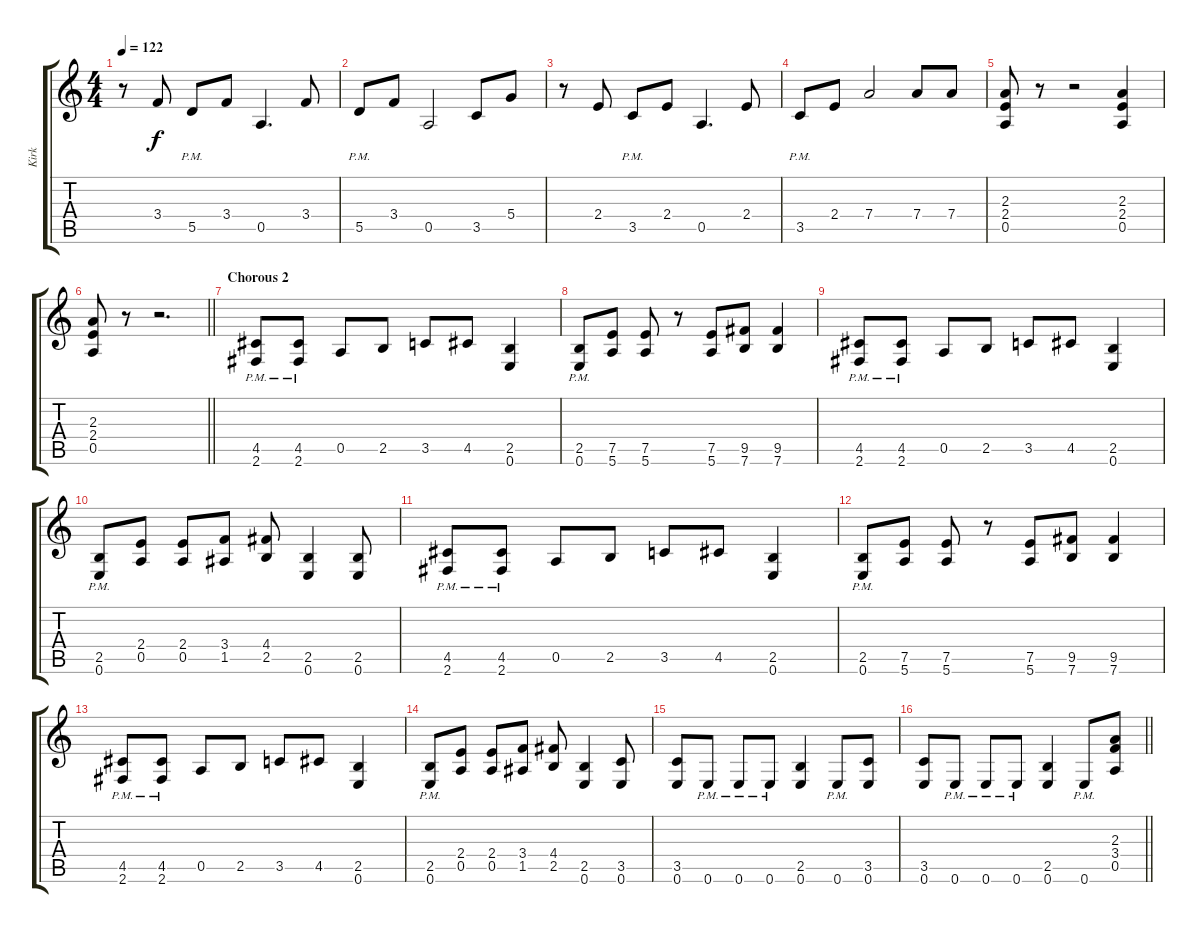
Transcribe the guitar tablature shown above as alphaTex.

\track ("Kirk" "Kirk") {instrument distortionguitar}
\staff {score tabs}
\tuning (E4 B3 G3 D3 A2 E2) {hide}
\ts (4 4)
\tempo 122
\clef g2
\ks c
r.8{dy f} 3.4.8 5.5{pm}.8 3.4.8 0.5.4{d} 3.4.8 |
5.5{pm}.8 3.4.8 0.5.2 3.5.8 5.4.8 |
r.8 2.4.8 3.5{pm}.8 2.4.8 0.5.4{d} 2.4.8 |
3.5{pm}.8 2.4.8 7.4.2 7.4.8 7.4.8 |
(2.3 2.4 0.5).8 r.8 r.2 (2.3 2.4 0.5).4 |
\barLineRight lightlight
(2.3 2.4 0.5).8 r.8 r.2{d} |
\section ("" "Chorous 2")
(4.5{pm} 2.6{pm}).8 (4.5{pm} 2.6{pm}).8 0.5.8 2.5.8 3.5.8 4.5.8 (2.5 0.6).4 |
(2.5{pm} 0.6{pm}).8 (7.5 5.6).8 (7.5 5.6).8 r.8 (7.5 5.6).8 (9.5 7.6).8 (9.5 7.6).4 |
(4.5{pm} 2.6{pm}).8 (4.5{pm} 2.6{pm}).8 0.5.8 2.5.8 3.5.8 4.5.8 (2.5 0.6).4 |
(2.5{pm} 0.6{pm}).8 (2.4 0.5).8 (2.4 0.5).8 (3.4 1.5).8 (4.4 2.5).8 (2.5 0.6).4 (2.5 0.6).8 |
(4.5{pm} 2.6{pm}).8 (4.5{pm} 2.6{pm}).8 0.5.8 2.5.8 3.5.8 4.5.8 (2.5 0.6).4 |
(2.5{pm} 0.6{pm}).8 (7.5 5.6).8 (7.5 5.6).8 r.8 (7.5 5.6).8 (9.5 7.6).8 (9.5 7.6).4 |
(4.5{pm} 2.6{pm}).8 (4.5{pm} 2.6{pm}).8 0.5.8 2.5.8 3.5.8 4.5.8 (2.5 0.6).4 |
(2.5{pm} 0.6{pm}).8 (2.4 0.5).8 (2.4 0.5).8 (3.4 1.5).8 (4.4 2.5).8 (2.5 0.6).4 (3.5 0.6).8 |
(3.5 0.6).8 0.6{pm}.8 0.6{pm}.8 0.6{pm}.8 (2.5 0.6).4 0.6{pm}.8 (3.5 0.6).8 |
\barLineRight lightlight
(3.5 0.6).8 0.6{pm}.8 0.6{pm}.8 0.6{pm}.8 (2.5 0.6).4 0.6{pm}.8 (2.3 3.4 0.5).8
